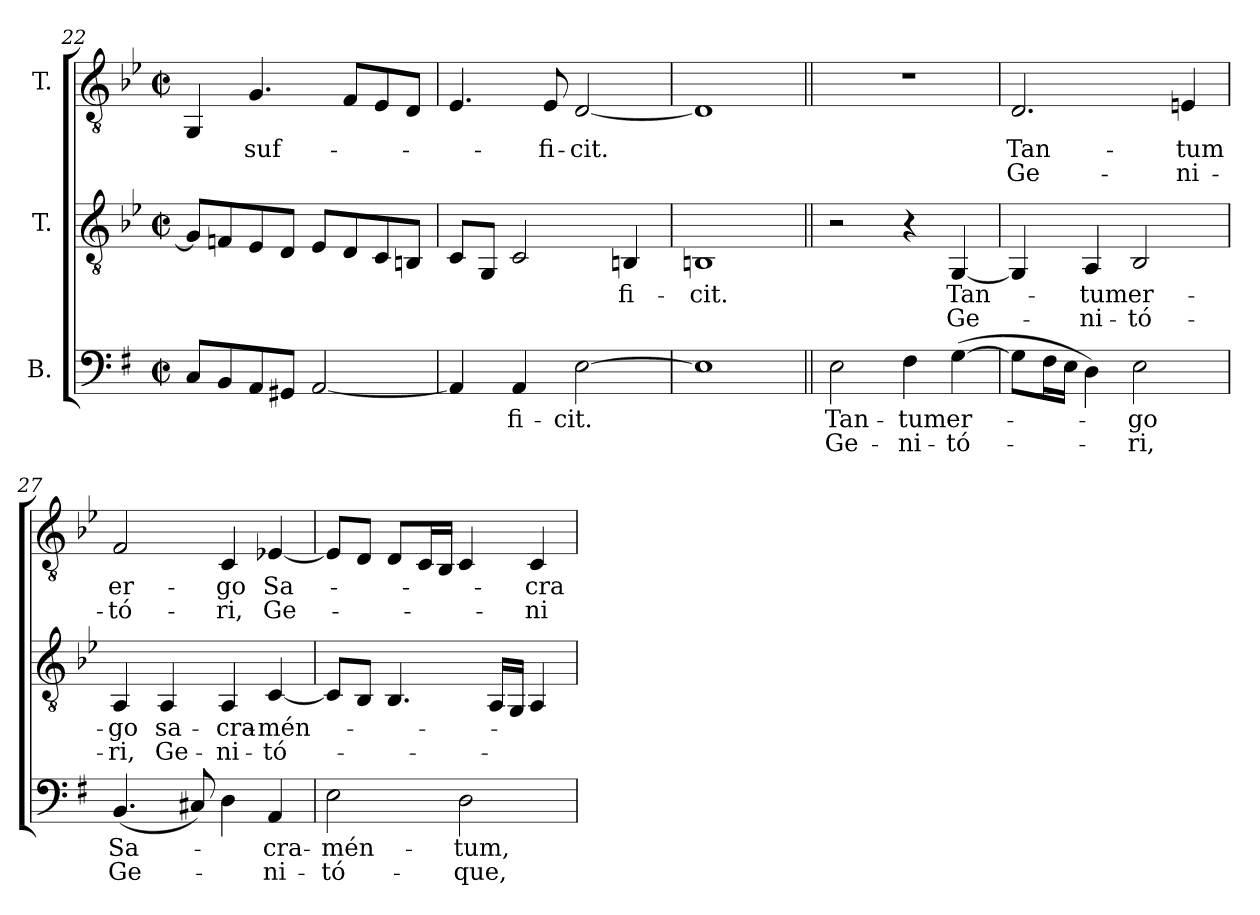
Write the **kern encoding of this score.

**kern	**text	**text	**kern	**text	**text	**kern	**text	**text
*part3	*part3	*part3	*part2	*part2	*part2	*part1	*part1	*part1
*staff3	*staff3	*staff3	*staff2	*staff2	*staff2	*staff1	*staff1	*staff1
*I"B.	*	*	*I"T.	*	*	*I"T.	*	*
*clefF4	*	*	*clefGv2	*	*	*clefGv2	*	*
*	*	*	*ITrd2c3	*	*	*ITrd2c3	*	*
*k[f#]	*	*	*k[f#]	*	*	*k[f#]	*	*
*e:	*	*	*e:	*	*	*e:	*	*
*M2/2	*	*	*M2/2	*	*	*M2/2	*	*
*met(c|)	*	*	*met(c|)	*	*	*met(c|)	*	*
=22	=22	=22	=22	=22	=22	=22	=22	=22
8Ci/L	.	.	8Ei/L]	.	.	4EEi/	.	.
8BBi/	.	.	8Dni/	.	.	.	.	.
!	!	!	!	!	!	!	!LO:LY:b:color=#000000	!
8AAi/	.	.	8Ci/	.	.	4.Ei/	suf-	.
8GG#Xi/J	.	.	8BBi/J	.	.	.	.	.
[2AAi/	.	.	8Ci/L	.	.	.	.	.
.	.	.	8BBi/	.	.	8Di/L	.	.
.	.	.	8AAi/	.	.	8Ci/	.	.
.	.	.	8GG#Xi/J	.	.	8BBi/J	.	.
=23	=23	=23	=23	=23	=23	=23	=23	=23
4AAi/]	.	.	8AAi/L	.	.	4.Ci/	.	.
.	.	.	8EEi/J	.	.	.	.	.
!	!LO:LY:b:color=#000000	!	!	!	!	!	!	!
4AAi/	-fi-	.	2AAi/	.	.	.	.	.
!	!	!	!	!	!	!	!LO:LY:b:color=#000000	!
.	.	.	.	.	.	8Ci/	-fi-	.
!	!LO:LY:b:color=#000000	!	!	!	!	!	!	!
!	!	!	!	!	!	!	!LO:LY:b:color=#000000	!
[2Ei\	-cit.	.	.	.	.	[2BBi/	-cit.	.
!	!	!	!	!LO:LY:b:color=#000000	!	!	!	!
.	.	.	4GG#Xi/	-fi-	.	.	.	.
=24	=24	=24	=24	=24	=24	=24	=24	=24
!	!	!	!	!LO:LY:b:color=#000000	!	!	!	!
1Ei]	.	.	1GG#Xi	-cit.	.	1BBi]	.	.
!!LO:PB:g=z
=25||	=25||	=25||	=25||	=25||	=25||	=25||	=25||	=25||
!	!LO:LY:b:color=#000000	!LO:LY:b:color=#000000	!	!	!	!	!	!
2Ei\	Tan-	Ge-	2r	.	.	1r	.	.
!	!LO:LY:b:color=#000000	!LO:LY:b:color=#000000	!	!	!	!	!	!
4F#i\	-tum	-ni-	4r	.	.	.	.	.
!	!LO:LY:b:color=#000000	!LO:LY:b:color=#000000	!	!	!	!	!	!
!	!	!	!	!LO:LY:b:color=#000000	!LO:LY:b:color=#000000	!	!	!
([4Gi\	er-	-tó-	[4EEi/	Tan-	Ge-	.	.	.
=26	=26	=26	=26	=26	=26	=26	=26	=26
!	!	!	!	!	!	!	!LO:LY:b:color=#000000	!LO:LY:b:color=#000000
8Gi\L]	.	.	4EEi/]	.	.	2.BBi/	Tan-	Ge-
16F#i\L	.	.	.	.	.	.	.	.
16Ei\JJ	.	.	.	.	.	.	.	.
!	!	!	!	!LO:LY:b:color=#000000	!LO:LY:b:color=#000000	!	!	!
4Di\)	.	.	4FF#i/	-tum	-ni-	.	.	.
!	!LO:LY:b:color=#000000	!LO:LY:b:color=#000000	!	!	!	!	!	!
!	!	!	!	!LO:LY:b:color=#000000	!LO:LY:b:color=#000000	!	!	!
2Ei\	-go	-ri,	2GGi/	er-	-tó-	.	.	.
!	!	!	!	!	!	!	!LO:LY:b:color=#000000	!LO:LY:b:color=#000000
.	.	.	.	.	.	4C#Xi/	-tum	-ni-
=27	=27	=27	=27	=27	=27	=27	=27	=27
!	!LO:LY:b:color=#000000	!LO:LY:b:color=#000000	!	!	!	!	!	!
!	!	!	!	!LO:LY:b:color=#000000	!LO:LY:b:color=#000000	!	!	!
!	!	!	!	!	!	!	!LO:LY:b:color=#000000	!LO:LY:b:color=#000000
(4.BBi/	Sa-	Ge-	4FF#i/	-go	-ri,	2Di/	er-	-tó-
!	!	!	!	!LO:LY:b:color=#000000	!LO:LY:b:color=#000000	!	!	!
.	.	.	4FF#i/	sa-	Ge-	.	.	.
8C#Xi/)	.	.	.	.	.	.	.	.
!	!	!	!	!LO:LY:b:color=#000000	!LO:LY:b:color=#000000	!	!	!
!	!	!	!	!	!	!	!LO:LY:b:color=#000000	!LO:LY:b:color=#000000
4Di\	.	.	4FF#i/	-cra-	-ni-	4AAi/	-go	-ri,
!	!LO:LY:b:color=#000000	!LO:LY:b:color=#000000	!	!	!	!	!	!
!	!	!	!	!LO:LY:b:color=#000000	!LO:LY:b:color=#000000	!	!	!
!	!	!	!	!	!	!	!LO:LY:b:color=#000000	!LO:LY:b:color=#000000
4AAi/	-cra-	-ni-	[4AAi/	-mén-	-tó-	[4Cni/	Sa-	Ge-
=28	=28	=28	=28	=28	=28	=28	=28	=28
!	!LO:LY:b:color=#000000	!LO:LY:b:color=#000000	!	!	!	!	!	!
2Ei\	-mén-	-tó-	8AAi/L]	.	.	8Ci/L]	.	.
.	.	.	8GGi/J	.	.	8BBi/J	.	.
.	.	.	4.GGi/	.	.	8BBi/L	.	.
.	.	.	.	.	.	16AAi/L	.	.
.	.	.	.	.	.	16GGi/JJ	.	.
!	!LO:LY:b:color=#000000	!LO:LY:b:color=#000000	!	!	!	!	!	!
2Di\	-tum,	-que,	.	.	.	4AAi/	.	.
.	.	.	16FF#i/LL	.	.	.	.	.
.	.	.	16EEi/JJ	.	.	.	.	.
!	!	!	!	!	!	!	!LO:LY:b:color=#000000	!LO:LY:b:color=#000000
.	.	.	4FF#i/	.	.	4AAi/	-cra-	-ni-
=	=	=	=	=	=	=	=	=
*-	*-	*-	*-	*-	*-	*-	*-	*-
